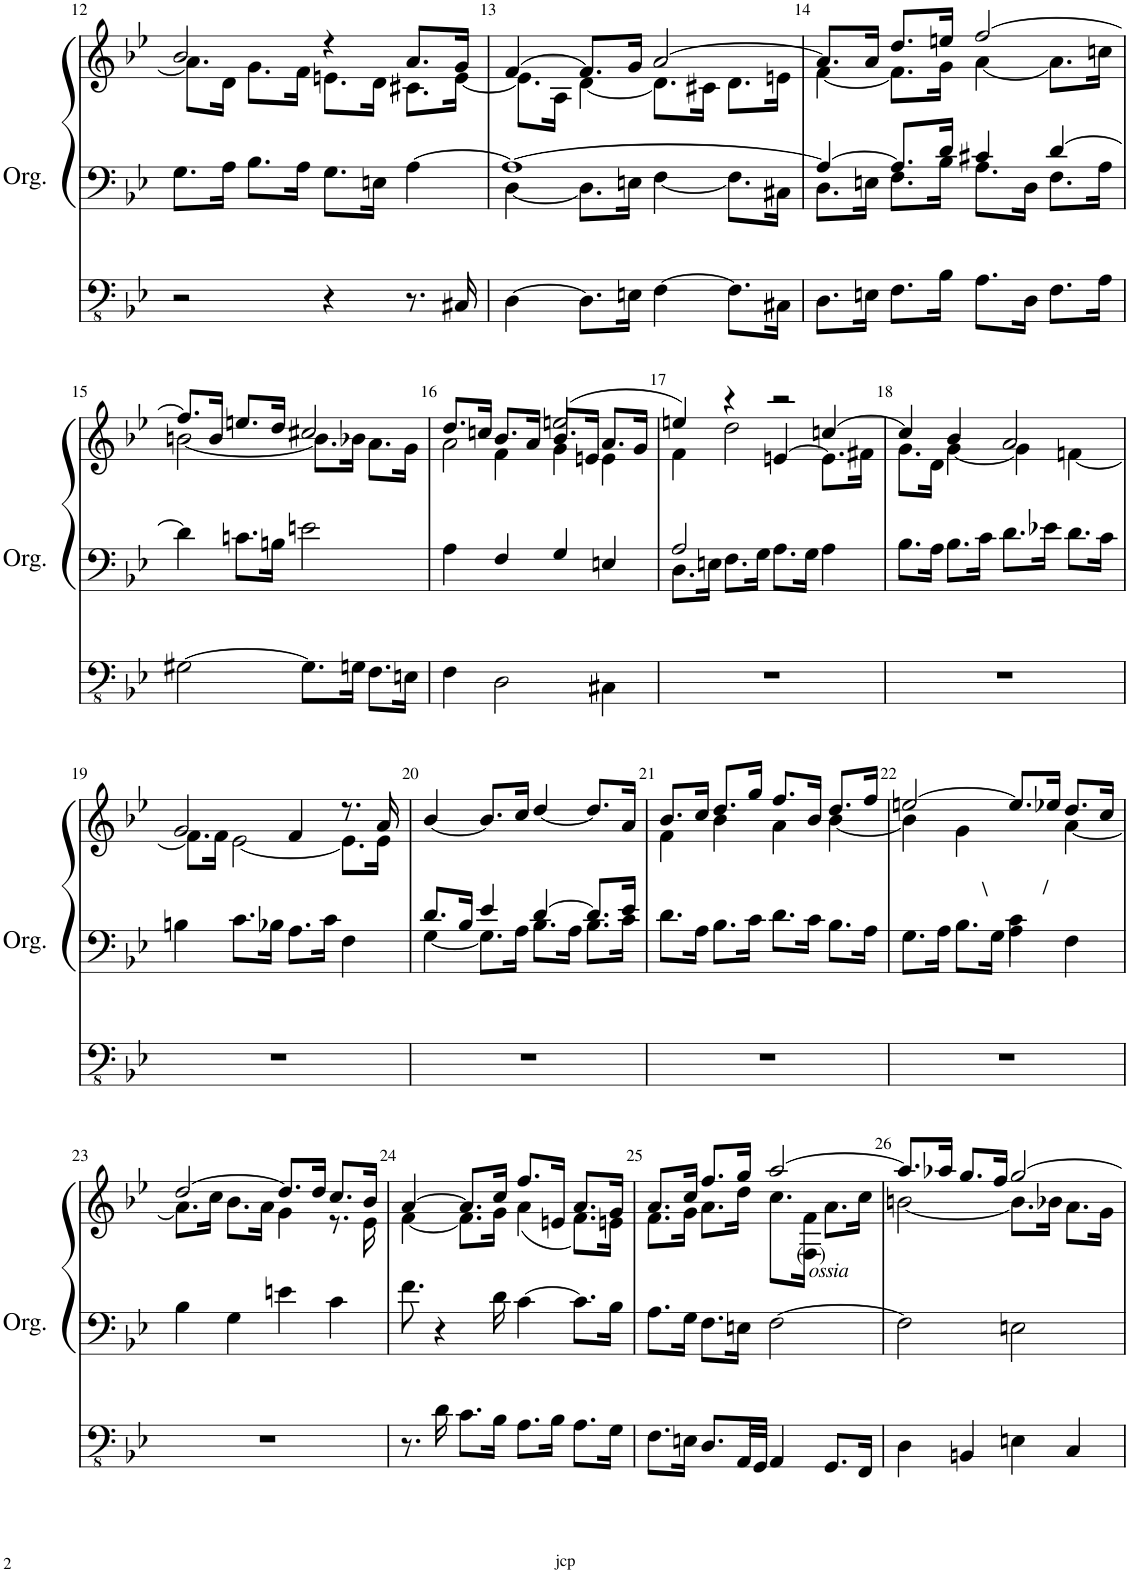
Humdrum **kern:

**kern	**kern	**kern
*part1	*part1	*part1
*staff3	*staff2	*staff1
*I"Orgue à tuyaux	*	*
*I'Org.	*	*
!!LO:PB:g=z
*clefFv4	*clefF4	*clefG2
*k[b-e-]	*k[b-e-]	*k[b-e-]
*M4/4	*M4/4	*M4/4
*met(c)	*met(c)	*met(c)
=12	=12	=12
*	*	*^
2r	8.G\L	2b-/	8.a\L]
.	16A\Jk	.	16d\Jk
.	8.B-\L	.	8.g\L
.	16A\Jk	.	16f\Jk
4r	8.G\L	4r	8.en\L
.	16En\Jk	.	16d\Jk
8.r	[4A\	8.a/L	8.c#X\L
16CC#X/	.	16g/Jk	[16e\Jk
=13	=13	=13	=13
*	*^	*	*
[4DD\	1A_	[4D\	[4f/	8.e\L]
.	.	.	.	16A\Jk
8.DD\L]	.	8.D\L]	8.f/L]	[4d\
16EEn\Jk	.	16En\Jk	16g/Jk	.
[4FF\	.	[4F\	[2a/	8.d\L]
.	.	.	.	16c#X\Jk
8.FF\L]	.	8.F\L]	.	8.d\L
16CC#X\Jk	.	16C#X\Jk	.	16en\Jk
=14	=14	=14	=14	=14
8.DD\L	4A/_	8.D\L	8.a/L]	[4f\
16EEn\Jk	.	16En\Jk	16a/Jk	.
8.FF\L	8.A/L]	8.F\L	8.dd/L	8.f\L]
16BB-\Jk	16d/Jk	16B-\Jk	16een/Jk	16g\Jk
8.AA\L	4c#X/	8.A\L	[2ff/	[4a\
16DD\Jk	.	16D\Jk	.	.
8.FF\L	[4d/	8.F\L	.	8.a\L]
16AA\Jk	.	16A\Jk	.	16ccn\Jk
*	*v	*v	*	*
!!LO:LB:g=z	!!
=15	=15	=15	=15
[2GG#X\	4d\]	8.ff/L]	[2bn\
.	.	16b/Jk	.
.	8.cn\L	8.een/L	.
.	16Bn\Jk	16dd/Jk	.
8.GG#\L]	2en\	2cc#X/	8.b\L]
16GGn\Jk	.	.	16b-X\Jk
8.FF\L	.	.	8.a\L
16EEn\Jk	.	.	16g\Jk
=16	=16	=16	=16
*^	*^	*	*^
4ryy	4FF\	4A\	4ryy	8.dd/L	2a\	4ryy
.	.	.	.	16ccn/Jk	.	.
2DD\	2.ryy	2.ryy	4F/	8.b-/L	.	4f\
.	.	.	.	16a/Jk	.	.
.	.	.	4G/	(2een/	8.b-/L	4g\
.	.	.	.	.	16en/Jk	.
4CC#X\	.	.	4En/	.	8.a/L	4e\
.	.	.	.	.	16g/Jk	.
*v	*v	*	*	*	*	*
=17	=17	=17	=17	=17	=17
1r	2A/	8.D\L	4een/)	4f\	2ryy
.	.	16En\Jk	.	.	.
.	.	8.F\L	4r	2dd\	.
.	.	16G\Jk	.	.	.
.	2ryy	8.A\L	2r	.	[4en/
.	.	16G\Jk	.	.	.
.	.	4A\	.	[4ccn/	8.e\L]
.	.	.	.	.	16f#X\Jk
*	*v	*v	*	*	*
*	*	*	*v	*v
=18	=18	=18	=18
1r	8.B-\L	4cc/]	8.g\L
.	16A\Jk	.	16d\Jk
.	8.B-\L	4b-/	[4g\
.	16c\Jk	.	.
.	8.d\L	2a/	4g\]
.	16e-X\Jk	.	.
.	8.d\L	.	[4fn\
.	16c\Jk	.	.
!!LO:LB:g=z	!!
=19	=19	=19	=19
1r	4Bn\	2g/	8.f\L]
.	.	.	16f\Jk
.	8.c\L	.	[2e-\
.	16B-X\Jk	.	.
.	8.A\L	4f/	.
.	16c\Jk	.	.
.	4F\	8.r	8.e-\L]
.	.	16a/	16e-\Jk
*	*	*v	*v
=20	=20	=20
*	*^	*
1r	8.d/L	[4G\	[4b-/
.	16B-/Jk	.	.
.	4e-/	8.G\L]	8.b-/L]
.	.	16A\Jk	16cc/Jk
.	[4d/	8.B-\L	[4dd/
.	.	16A\Jk	.
.	8.d/L]	8.B-\L	8.dd/L]
.	16e-/Jk	16c\Jk	16a/Jk
*	*v	*v	*
=21	=21	=21
*	*	*^
1r	8.d\L	8.b-/L	4f\
.	16A\Jk	16cc/Jk	.
.	8.B-\L	8.dd/L	4b-\
.	16c\Jk	16gg/Jk	.
.	8.d\L	8.ff/L	4a\
.	16c\Jk	16b-/Jk	.
.	8.B-\L	8.dd/L	[4b-\
.	16A\Jk	16ff/Jk	.
=22	=22	=22	=22
*	*^	*	*
1r	2ryy	8.G\L	[2een/	4b-\]
.	.	16A\Jk	.	.
.	.	8.B-\L	.	4g\
!	!	!LO:TX:a:t=\	!	!
.	.	16G\Jk	.	.
!	!LO:TX:a:t=/	!	!	!
.	4c\	4A\	8.ee/L]	4ryy
.	.	.	16ee-X/Jk	.
.	4ryy	4F\	8.dd/L	[4a\
.	.	.	16cc/Jk	.
*	*v	*v	*	*
!!LO:LB:g=z	!!
=23	=23	=23	=23
1r	4B-\	[2dd/	8.a\L]
.	.	.	16cc\Jk
.	4G\	.	8.b-\L
.	.	.	16a\Jk
.	4en\	8.dd/L]	4g\
.	.	16dd/Jk	.
.	4c\	8.cc/L	8.r
.	.	16b-/Jk	16e-\
=24	=24	=24	=24
8.r	8.f\	[4a/	[4f\
16D\	4r	.	.
8.C\L	.	8.a/L]	8.f\L]
16BB-\Jk	16d\	16cc/Jk	16g\Jk
8.AA\L	[4c\	8.ff/L	(4a\
16BB-\Jk	.	16en/Jk	.
8.AA\L	8.c\L]	8.a/L	8.f\L)
16GG\Jk	16B-\Jk	16g/Jk	16en\Jk
=25	=25	=25	=25
8.FF\L	8.A\L	8.a/L	8.f\L
16EEn\Jk	16G\Jk	16cc/Jk	16g\Jk
8.DD/L	8.F\L	8.ff/L	8.a\L
32AAA/LL	16En\Jk	16gg/Jk	16dd\Jk
32GGG/JJJ	.	.	.
4AAA/	[2F\	[2aa/	8.cc\L
!	!	!	!LO:TX:b:t=(   )
!	!	!	!LO:TX:b:i:t=ossia
.	.	.	16F\ 16f\Jk
8.GGG/L	.	.	8.a\L
16FFF/Jk	.	.	16cc\Jk
=26	=26	=26	=26
4DD\	2F\]	8.aa/L]	[2bn\
.	.	16aa-X/Jk	.
4BBBn/	.	8.gg/L	.
.	.	16ff/Jk	.
4EEn\	2En\	[2gg/	8.b\L]
.	.	.	16b-X\Jk
4CC/	.	.	8.a\L
.	.	.	16g\Jk
*	*	*v	*v
=	=	=
*-	*-	*-
